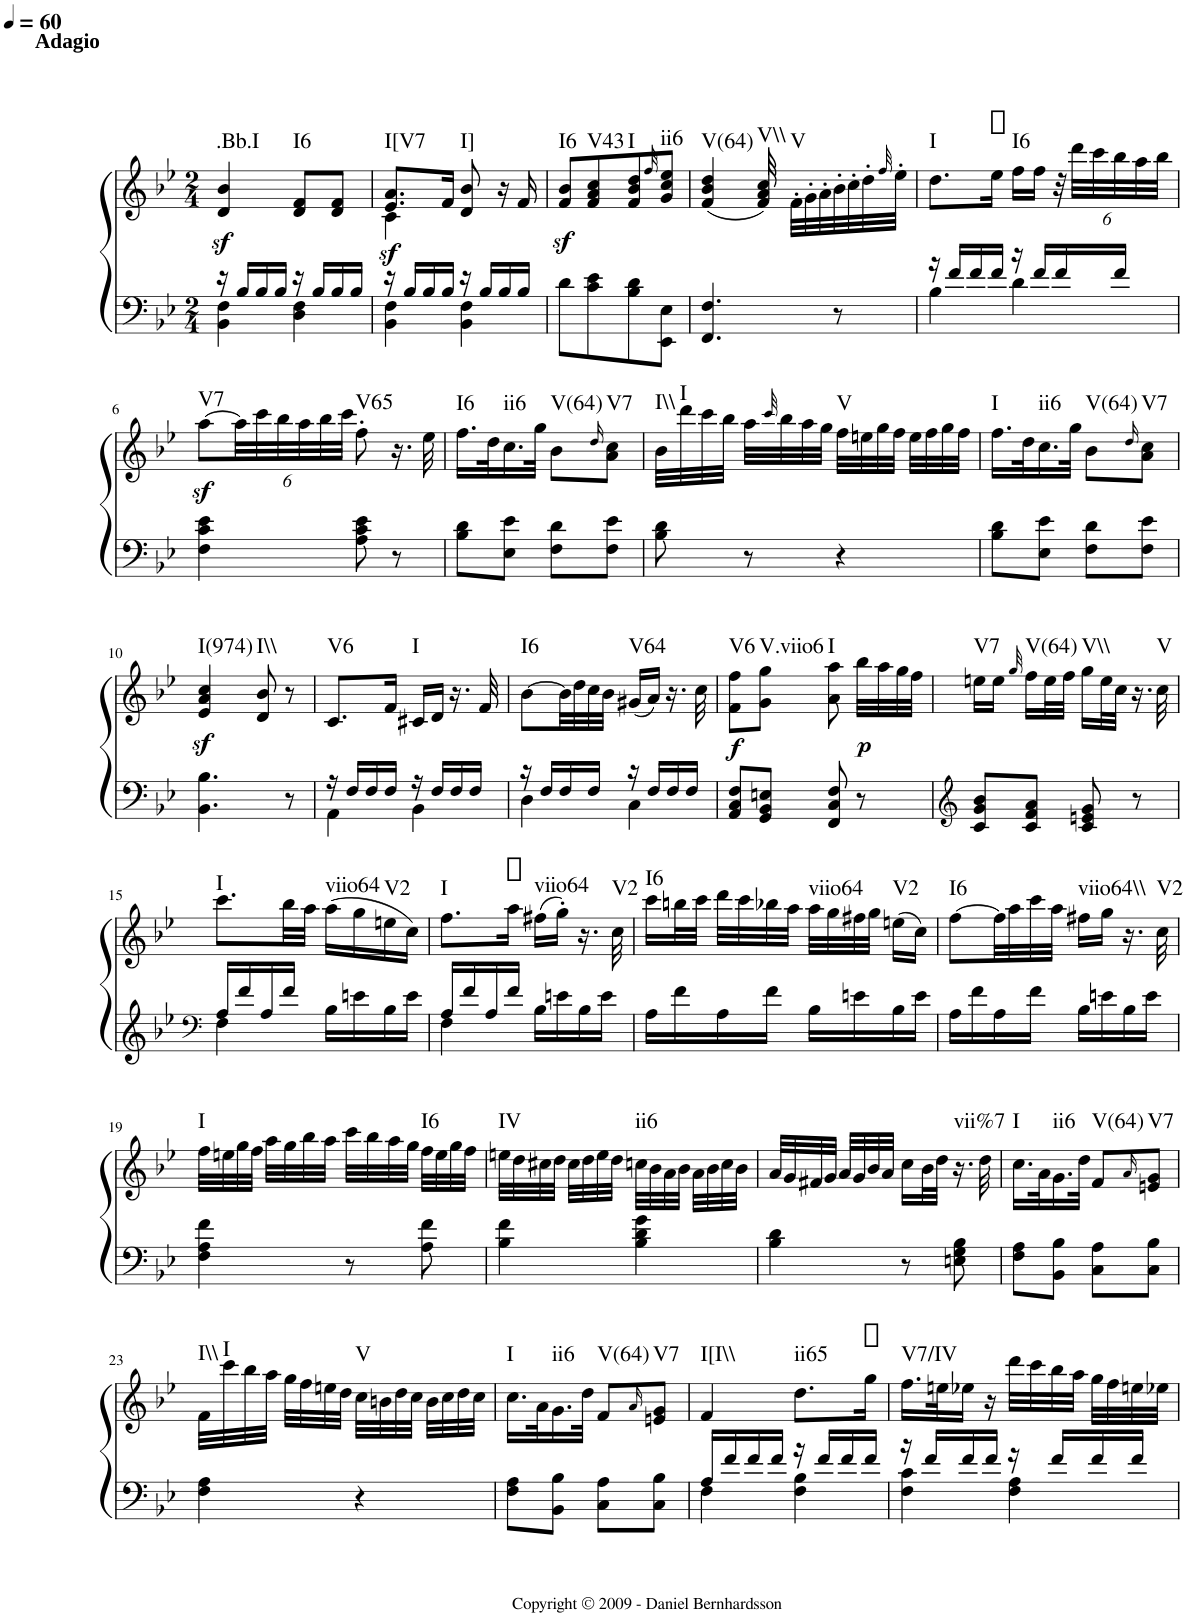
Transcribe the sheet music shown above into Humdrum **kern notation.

**kern	**kern	**dynam	**harte
*part1	*part1	*part1	*part1
*staff2	*staff1	*staff1/2	*
*I"Piano	*	*	*
*I'Pno.	*	*	*
*clefF4	*clefG2	*	*
*k[b-e-]	*k[b-e-]	*	*
*B-:	*B-:	*	*
*M2/4	*M2/4	*	*
*MM60	*MM60	*	*
=1	=1	=1	=1
*^	*	*	*
!	!	!LO:TX:a:B:t=Adagio	!	!
!	!	!	!LO:DY:b	!LO:H:kt=.Bb.I
16r	4BB-\ 4F\	4d/ 4b-/	sf	N
16B-/LL	.	.	.	.
16B-/	.	.	.	.
16B-/JJ	.	.	.	.
!	!	!	!	!LO:H:kt=I6
16r	4D\ 4F\	8d/ 8f/L	.	N
16B-/LL	.	.	.	.
16B-/	.	8d/ 8f/J	.	.
16B-/JJ	.	.	.	.
=2	=2	=2	=2	=2
*	*	*^	*	*
!	!	!	!	!LO:DY:b	!LO:H:kt=I[V7
16r	4BB-\ 4F\	8.e-/ 8.a/L	4c\	sf	N
16B-/LL	.	.	.	.	.
16B-/	.	.	.	.	.
16B-/JJ	.	16f/Jk	.	.	.
!	!	!	!	!	!LO:H:kt=I]
16r	4BB-\ 4F\	8d/ 8b-/	4ryy	.	N
16B-/LL	.	.	.	.	.
16B-/	.	16r	.	.	.
16B-/JJ	.	16f/	.	.	.
*v	*v	*	*	*	*
*	*v	*v	*	*
=3	=3	=3	=3
!	!	!LO:DY:b	!LO:H:kt=I6
8d\L	8f/ 8b-/L	sf	N
!	!	!	!LO:H:kt=V43
8c\ 8e-\	8f/ 8a/ 8cc/	.	N
!	!	!	!LO:H:kt=I
8B-\ 8d\	8f/ 8b-/ 8dd/	.	N
.	32qff/	.	.
!	!	!	!LO:H:kt=ii6
8EE-\ 8E-\J	8g/ 8cc/ 8ee-/J	.	N
=4	=4	=4	=4
!	!	!	!LO:H:kt=V(64)
4.FF/ 4.F/	(4f/ 4b-/ 4dd/	.	N
!	!	!	!LO:H:kt=V\\
.	32f/ 32a/ 32cc/)	.	N
!	!	!	!LO:H:kt=V
.	32f'\LLL	.	N
.	32g'\	.	.
.	32a'\	.	.
8r	32b-'\	.	.
.	32cc'\	.	.
.	32dd'\	.	.
.	32qff/	.	.
.	32ee-'\JJJ	.	.
=5	=5	=5	=5
*^	*	*	*
!	!	!	!	!LO:H:kt=I
16r	4B-\	8.dd\L	.	N
16f/LL	.	.	.	.
16f/	.	.	.	.
16f/JJ	.	16ee-\Jk	.	.
!	!	!	!	!LO:H:kt=I6
16r	4d\	16ff\LL	.	N
16f/LL	.	16ff\JJ	.	.
*	*	*Xbrackettup	*	*
16f/	.	48r	.	.
.	.	48ddd\LLL	.	.
.	.	48ccc\	.	.
16f/JJ	.	48bb-\	.	.
.	.	48aa\	.	.
.	.	48bb-\JJJ	.	.
*v	*v	*	*	*
!!LO:LB:g=z
=6	=6	=6	=6
!	!	!LO:DY:b	!LO:H:kt=V7
4F\ 4c\ 4e-\	[8aa\L	sf	N
.	48aa\LL]	.	.
.	48ccc\	.	.
.	48bb-\	.	.
.	48aa\	.	.
.	48bb-\	.	.
.	48ccc\JJJ	.	.
!	!	!	!LO:H:kt=V65
8A\ 8c\ 8e-\	8ff'\	.	N
8r	16.r	.	.
.	32ee-\	.	.
=7	=7	=7	=7
!	!	!	!LO:H:kt=I6
8B-\ 8d\L	16.ff\LL	.	N
.	32dd\K	.	.
!	!	!	!LO:H:kt=ii6
8E-\ 8e-\J	16.cc\	.	N
.	32gg\JJk	.	.
!	!	!	!LO:H:kt=V(64)
8F\ 8d\L	8b-\L	.	N
.	16qdd/	.	.
!	!	!	!LO:H:kt=V7
8F\ 8e-\J	8a\ 8cc\J	.	N
=8	=8	=8	=8
!	!	!	!LO:H:kt=I\\
8B-\ 8d\	32b-\LLL	.	N
!	!	!	!LO:H:kt=I
.	32ddd\	.	N
.	32ccc\	.	.
.	32bb-\JJJ	.	.
8r	32aa\LLL	.	.
.	32qccc/	.	.
.	32bb-\	.	.
.	32aa\	.	.
.	32gg\JJJ	.	.
!	!	!	!LO:H:kt=V
4r	32ff\LLL	.	N
.	32een\	.	.
.	32gg\	.	.
.	32ff\JJJ	.	.
.	32ee\LLL	.	.
.	32ff\	.	.
.	32gg\	.	.
.	32ff\JJJ	.	.
=9	=9	=9	=9
!	!	!	!LO:H:kt=I
8B-\ 8d\L	16.ff\LL	.	N
.	32dd\K	.	.
!	!	!	!LO:H:kt=ii6
8E-\ 8e-\J	16.cc\	.	N
.	32gg\JJk	.	.
!	!	!	!LO:H:kt=V(64)
8F\ 8d\L	8b-\L	.	N
.	16qdd/	.	.
!	!	!	!LO:H:kt=V7
8F\ 8e-\J	8a\ 8cc\J	.	N
!!LO:LB:g=z
=10	=10	=10	=10
!	!	!LO:DY:b	!LO:H:kt=I(974)
4.BB-\ 4.B-\	4e-/ 4a/ 4cc/	sf	N
!	!	!	!LO:H:kt=I\\
.	8d/ 8b-/	.	N
8r	8r	.	.
=11	=11	=11	=11
*^	*	*	*
!	!	!	!	!LO:H:kt=V6
16r	4AA\	8.c/L	.	N
16F/LL	.	.	.	.
16F/	.	.	.	.
16F/JJ	.	16f/Jk	.	.
!	!	!	!	!LO:H:kt=I
16r	4BB-\	16c#X/LL	.	N
16F/LL	.	16d/JJ	.	.
16F/	.	16.r	.	.
16F/JJ	.	.	.	.
.	.	32f/	.	.
=12	=12	=12	=12	=12
!	!	!	!	!LO:H:kt=I6
16r	4D\	[8b-\L	.	N
16F/LL	.	.	.	.
16F/	.	32b-\LL]	.	.
.	.	32dd\	.	.
16F/JJ	.	32cc\	.	.
.	.	32b-\JJJ	.	.
!	!	!	!	!LO:H:kt=V64
16r	4C\	(16g#X/LL	.	N
16F/LL	.	16a/JJ)	.	.
16F/	.	16.r	.	.
16F/JJ	.	.	.	.
.	.	32cc\	.	.
*v	*v	*	*	*
=13	=13	=13	=13
!	!	!LO:DY:b	!LO:H:kt=V6
8AA/ 8C/ 8F/L	8f\ 8ff\L	f	N
!	!	!	!LO:H:kt=V.viio6
8GG/ 8BB-/ 8En/J	8g\ 8gg\J	.	N
!	!	!	!LO:H:kt=I
8FF/ 8C/ 8F/	8a\ 8aa\	.	N
!	!	!LO:DY:b	!
8r	32bb-\LLL	p	.
.	32aa\	.	.
.	32gg\	.	.
.	32ff\JJJ	.	.
=14	=14	=14	=14
*clefG2	*	*	*
!	!	!	!LO:H:kt=V7
8c/ 8g/ 8b-/L	16een\LL	.	N
.	16ee\JJ	.	.
.	32qgg/	.	.
!	!	!	!LO:H:kt=V(64)
8c/ 8f/ 8a/J	16ff\LL	.	N
.	32ee\L	.	.
.	32ff\JJJ	.	.
!	!	!	!LO:H:kt=V\\
8c/ 8en/ 8g/	16gg\LL	.	N
.	32ee\L	.	.
.	32cc\JJJ	.	.
8r	16.r	.	.
!	!	!	!LO:H:kt=V
.	32cc\	.	N
!!LO:LB:g=z
=15	=15	=15	=15
*clefF4	*	*	*
*^	*	*	*
!	!	!	!	!LO:H:kt=I
16A/LL	4F\	8.ccc\L	.	N
16f/	.	.	.	.
16A/	.	.	.	.
16f/JJ	.	32bb-\LL	.	.
.	.	32aa\JJJ	.	.
!	!	!	!	!LO:H:kt=viio64
16B-\LL	4ryy	(16aa\LL	.	N
16en\	.	16gg\	.	.
!	!	!	!	!LO:H:kt=V2
16B-\	.	16een\	.	N
16e\JJ	.	16cc\JJ)	.	.
=16	=16	=16	=16	=16
!	!	!	!	!LO:H:kt=I
16A/LL	4F\	8.ff\L	.	N
16f/	.	.	.	.
16A/	.	.	.	.
16f/JJ	.	16aa\Jk	.	.
!	!	!	!	!LO:H:kt=viio64
16B-\LL	4ryy	(16ff#X\LL	.	N
16en\	.	16gg'\JJ)	.	.
16B-\	.	16.r	.	.
16e\JJ	.	.	.	.
!	!	!	!	!LO:H:kt=V2
.	.	32cc\	.	N
*v	*v	*	*	*
=17	=17	=17	=17
!	!	!	!LO:H:kt=I6
16A\LL	16ccc\LL	.	N
16f\	32bbn\L	.	.
.	32ccc\JJJ	.	.
16A\	32ddd\LLL	.	.
.	32ccc\	.	.
16f\JJ	32bb-X\	.	.
.	32aa\JJJ	.	.
!	!	!	!LO:H:kt=viio64
16B-\LL	32aa\LLL	.	N
.	32gg\	.	.
16en\	32ff#X\	.	.
.	32gg\JJJ	.	.
!	!	!	!LO:H:kt=V2
16B-\	(16een\LL	.	N
16e\JJ	16cc\JJ)	.	.
=18	=18	=18	=18
!	!	!	!LO:H:kt=I6
16A\LL	[8ff\L	.	N
16f\	.	.	.
16A\	32ff\LL]	.	.
.	32aa\	.	.
16f\JJ	32ccc\	.	.
.	32aa\JJJ	.	.
!	!	!	!LO:H:kt=viio64\\
16B-\LL	16ff#X\LL	.	N
16en\	16gg\JJ	.	.
16B-\	16.r	.	.
16e\JJ	.	.	.
!	!	!	!LO:H:kt=V2
.	32cc\	.	N
!!LO:LB:g=z
=19	=19	=19	=19
!	!	!	!LO:H:kt=I
4F\ 4A\ 4f\	32ff\LLL	.	N
.	32een\	.	.
.	32gg\	.	.
.	32ff\JJJ	.	.
.	32aa\LLL	.	.
.	32gg\	.	.
.	32bb-\	.	.
.	32aa\JJJ	.	.
8r	32ccc\LLL	.	.
.	32bb-\	.	.
.	32aa\	.	.
.	32gg\JJJ	.	.
!	!	!	!LO:H:kt=I6
8A\ 8f\	32ff\LLL	.	N
.	32ee\	.	.
.	32gg\	.	.
.	32ff\JJJ	.	.
=20	=20	=20	=20
!	!	!	!LO:H:kt=IV
4B-\ 4f\	32een\LLL	.	N
.	32dd\	.	.
.	32cc#X\	.	.
.	32dd\JJJ	.	.
.	32cc#\LLL	.	.
.	32dd\	.	.
.	32ee\	.	.
.	32dd\JJJ	.	.
!	!	!	!LO:H:kt=ii6
4B-\ 4d\ 4g\	32ccn\LLL	.	N
.	32b-\	.	.
.	32a\	.	.
.	32b-\JJJ	.	.
.	32a\LLL	.	.
.	32b-\	.	.
.	32cc\	.	.
.	32b-\JJJ	.	.
=21	=21	=21	=21
4B-\ 4d\	32a/LLL	.	.
.	32g/	.	.
.	32f#X/	.	.
.	32g/JJJ	.	.
.	32a/LLL	.	.
.	32g/	.	.
.	32b-/	.	.
.	32a/JJJ	.	.
8r	16cc\LL	.	.
.	32b-\L	.	.
.	32dd\JJJ	.	.
!	!	!	!LO:H:kt=vii%7
8En\ 8G\ 8B-\	16.r	.	N
.	32dd\	.	.
=22	=22	=22	=22
!	!	!	!LO:H:kt=I
8F\ 8A\L	16.cc\LL	.	N
.	32a\K	.	.
!	!	!	!LO:H:kt=ii6
8BB-\ 8B-\J	16.g\	.	N
.	32dd\JJk	.	.
!	!	!	!LO:H:kt=V(64)
8C\ 8A\L	8f/L	.	N
.	16qa/	.	.
!	!	!	!LO:H:kt=V7
8C\ 8B-\J	8en/ 8g/J	.	N
!!LO:LB:g=z
=23	=23	=23	=23
!	!	!	!LO:H:kt=I\\
4F\ 4A\	32f\LLL	.	N
!	!	!	!LO:H:kt=I
.	32ccc\	.	N
.	32bb-\	.	.
.	32aa\JJJ	.	.
.	32gg\LLL	.	.
.	32ff\	.	.
.	32een\	.	.
.	32dd\JJJ	.	.
!	!	!	!LO:H:kt=V
4r	32cc\LLL	.	N
.	32bn\	.	.
.	32dd\	.	.
.	32cc\JJJ	.	.
.	32b\LLL	.	.
.	32cc\	.	.
.	32dd\	.	.
.	32cc\JJJ	.	.
=24	=24	=24	=24
!	!	!	!LO:H:kt=I
8F\ 8A\L	16.cc\LL	.	N
.	32a\K	.	.
!	!	!	!LO:H:kt=ii6
8BB-\ 8B-\J	16.g\	.	N
.	32dd\JJk	.	.
!	!	!	!LO:H:kt=V(64)
8C\ 8A\L	8f/L	.	N
.	16qa/	.	.
!	!	!	!LO:H:kt=V7
8C\ 8B-\J	8en/ 8g/J	.	N
=25	=25	=25	=25
*^	*	*	*
!	!	!	!	!LO:H:kt=I[I\\
16A/LL	4F\	4f/	.	N
16f/	.	.	.	.
16f/	.	.	.	.
16f/JJ	.	.	.	.
!	!	!	!	!LO:H:kt=ii65
16r	4F\ 4B-\	8.dd\L	.	N
16f/LL	.	.	.	.
16f/	.	.	.	.
16f/JJ	.	16gg\Jk	.	.
=26	=26	=26	=26	=26
!	!	!	!	!LO:H:kt=V7/IV
16r	4F\ 4c\	16.ff\LL	.	N
16f/LL	.	.	.	.
.	.	32een\K	.	.
16f/	.	16ee-X\JJ	.	.
16f/JJ	.	16r	.	.
16r	4F\ 4A\	32ddd\LLL	.	.
.	.	32ccc\	.	.
16f/LL	.	32bb-\	.	.
.	.	32aa\JJJ	.	.
16f/	.	32gg\LLL	.	.
.	.	32ff\	.	.
16f/JJ	.	32een\	.	.
.	.	32ee-X\JJJ	.	.
*v	*v	*	*	*
=	=	=	=
*-	*-	*-	*-
